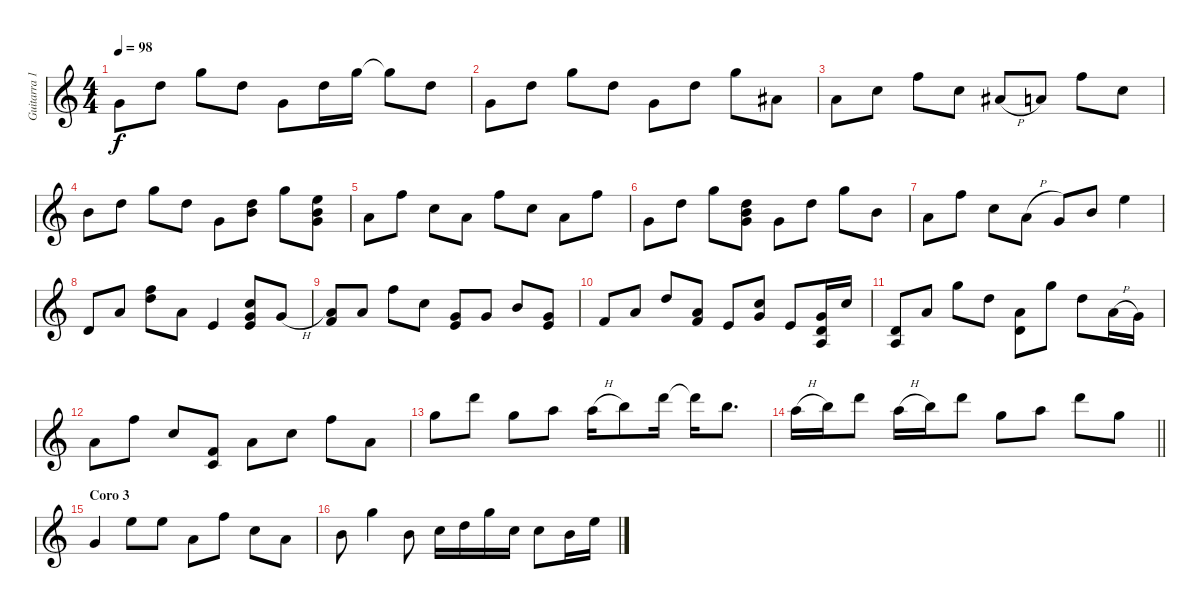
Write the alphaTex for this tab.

\track ("Guitarra 1" "Guitarra 1") {instrument electricguitarjazz}
\staff {score}
\tuning (E4 B3 G3 D3 A2 E2) {hide}
\ts (4 4)
\tempo 98
\clef g2
\ks c
0.3.8{dy f} 3.2.8 3.1.8 3.2.8 0.3.8 3.2.16 3.1.16 3.1{t}.8 3.2.8 |
0.3.8 3.2.8 3.1.8 3.2.8 0.3.8 3.2.8 3.1.8 3.3.8 |
2.3.8 1.2.8 1.1.8 1.2.8 3.3{h}.8 2.3.8 1.1.8 1.2.8 |
4.3.8 3.2.8 3.1.8 3.2.8 5.4.8 (3.2 4.3).8 3.1.8 (0.1 0.2 0.3).8 |
2.3.8 1.1.8 1.2.8 2.3.8 1.1.8 1.2.8 2.3.8 1.1.8 |
5.4.8 3.2.8 3.1.8 (3.2 4.3 5.4).8 5.4.8 3.2.8 3.1.8 4.3.8 |
2.3.8 1.1.8 1.2.8 2.3{h}.8 0.3.8 0.2.8 0.1.4 |
0.4.8 2.3.8 (1.1 3.2).8 2.3.8 2.4.4 (1.2 0.3 2.4).8 0.3{h}.8 |
(2.3 3.4).8 2.3.8 1.1.8 1.2.8 (0.3 2.4).8 0.3.8 0.2.8 (0.3 2.4).8 |
3.4.8 2.3.8 3.2.8 (2.3 3.4).8 2.4.8 (1.2 0.3).8 2.4.8 (0.3 0.4 0.5).16 1.2.16 |
(0.4 0.5).8 2.3.8 3.1.8 3.2.8 (2.3 0.4).8 3.1.8 3.2.8 2.3{h}.16 0.3.16 |
2.3.8 1.1.8 1.2.8 (3.4 3.5).8 2.3.8 1.2.8 1.1.8 2.3.8 |
12.3.8 10.1.8 12.3.8 10.2.8 10.2{h}.16 12.2.8 10.1.16 10.1{t}.16 12.2.8{d} |
\barLineRight lightlight
10.2{h}.16 12.2.16 10.1.8 10.2{h}.16 12.2.16 10.1.8 12.3.8 10.2.8 10.1.8 12.3.8 |
\section ("" "Coro 3")
0.3.4 0.1.8 0.1.8 2.3.8 1.1.8 1.2.8 2.3.8 |
4.3.8 3.1.4 4.3.8 5.3.16 3.2.16 3.1.16 5.3.16 5.3.8 4.3.16 0.1.16
